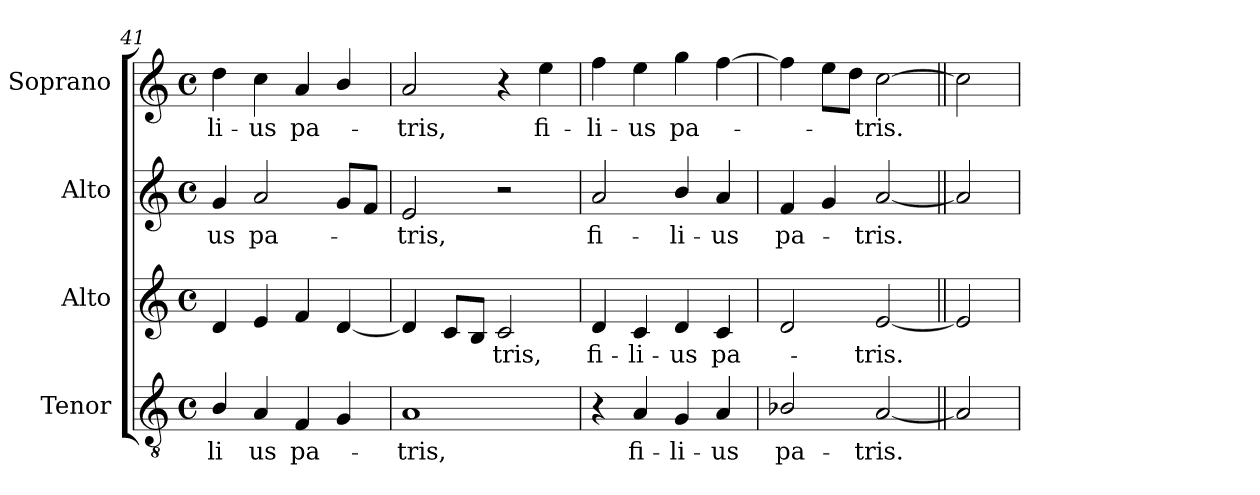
**kern	**text	**kern	**text	**kern	**text	**kern	**text
*part4	*part4	*part3	*part3	*part2	*part2	*part1	*part1
*staff4	*staff4	*staff3	*staff3	*staff2	*staff2	*staff1	*staff1
*I"Tenor	*	*I"Alto	*	*I"Alto	*	*I"Soprano	*
*I'T.	*	*I'A.	*	*I'A.	*	*I'S.	*
*clefGv2	*	*clefG2	*	*clefG2	*	*clefG2	*
*ITrd7c12	*	*	*	*	*	*	*
*k[]	*	*k[]	*	*k[]	*	*k[]	*
*C:	*	*C:	*	*C:	*	*C:	*
*M4/4	*	*M4/4	*	*M4/4	*	*M4/4	*
*met(c)	*	*met(c)	*	*met(c)	*	*met(c)	*
=41	=41	=41	=41	=41	=41	=41	=41
!	!LO:LY:b:color=#000000	!	!	!	!	!	!
!	!	!	!	!	!LO:LY:b:color=#000000	!	!
!	!	!	!	!	!	!	!LO:LY:b:color=#000000
4BBi/	-li	4di/	.	4gi/	-us	4ddi\	-li-
!	!LO:LY:b:color=#000000	!	!	!	!	!	!
!	!	!	!	!	!LO:LY:b:color=#000000	!	!
!	!	!	!	!	!	!	!LO:LY:b:color=#000000
4AAi/	us	4ei/	.	2ai/	pa-	4cci\	-us
!	!LO:LY:b:color=#000000	!	!	!	!	!	!
!	!	!	!	!	!	!	!LO:LY:b:color=#000000
4FFi/	pa-	4fi/	.	.	.	4ai/	pa-
4GGi/	.	[4di/	.	8gi/L	.	4bi/	.
.	.	.	.	8fi/J	.	.	.
=42	=42	=42	=42	=42	=42	=42	=42
!	!LO:LY:b:color=#000000	!	!	!	!	!	!
!	!	!	!	!	!LO:LY:b:color=#000000	!	!
!	!	!	!	!	!	!	!LO:LY:b:color=#000000
1AAi	-tris,	4di/]	.	2ei/	-tris,	2ai/	-tris,
.	.	8ci/L	.	.	.	.	.
.	.	8Bi/J	.	.	.	.	.
!	!	!	!LO:LY:b:color=#000000	!	!	!	!
.	.	2ci/	-tris,	2r	.	4r	.
!	!	!	!	!	!	!	!LO:LY:b:color=#000000
.	.	.	.	.	.	4eei\	fi-
=43	=43	=43	=43	=43	=43	=43	=43
!	!	!	!LO:LY:b:color=#000000	!	!	!	!
!	!	!	!	!	!LO:LY:b:color=#000000	!	!
!	!	!	!	!	!	!	!LO:LY:b:color=#000000
4r	.	4di/	fi-	2ai/	fi-	4ffi\	-li-
!	!LO:LY:b:color=#000000	!	!	!	!	!	!
!	!	!	!LO:LY:b:color=#000000	!	!	!	!
!	!	!	!	!	!	!	!LO:LY:b:color=#000000
4AAi/	fi-	4ci/	-li-	.	.	4eei\	-us
!	!LO:LY:b:color=#000000	!	!	!	!	!	!
!	!	!	!LO:LY:b:color=#000000	!	!	!	!
!	!	!	!	!	!LO:LY:b:color=#000000	!	!
!	!	!	!	!	!	!	!LO:LY:b:color=#000000
4GGi/	-li-	4di/	-us	4bi/	-li-	4ggi\	pa-
!	!LO:LY:b:color=#000000	!	!	!	!	!	!
!	!	!	!LO:LY:b:color=#000000	!	!	!	!
!	!	!	!	!	!LO:LY:b:color=#000000	!	!
4AAi/	-us	4ci/	pa-	4ai/	-us	[4ffi\	.
=44	=44	=44	=44	=44	=44	=44	=44
!	!LO:LY:b:color=#000000	!	!	!	!	!	!
!	!	!	!	!	!LO:LY:b:color=#000000	!	!
2BB-Xi/	pa-	2di/	.	4fi/	pa-	4ffi\]	.
.	.	.	.	4gi/	.	8eei\L	.
.	.	.	.	.	.	8ddi\J	.
!	!LO:LY:b:color=#000000	!	!	!	!	!	!
!	!	!	!LO:LY:b:color=#000000	!	!	!	!
!	!	!	!	!	!LO:LY:b:color=#000000	!	!
!	!	!	!	!	!	!	!LO:LY:b:color=#000000
[2AAi	-tris.	[2ei	-tris.	[2ai	-tris.	[2cci	-tris.
=45||	=45||	=45||	=45||	=45||	=45||	=45||	=45||
2AAi]	.	2ei]	.	2ai]	.	2cci]	.
=	=	=	=	=	=	=	=
*-	*-	*-	*-	*-	*-	*-	*-
